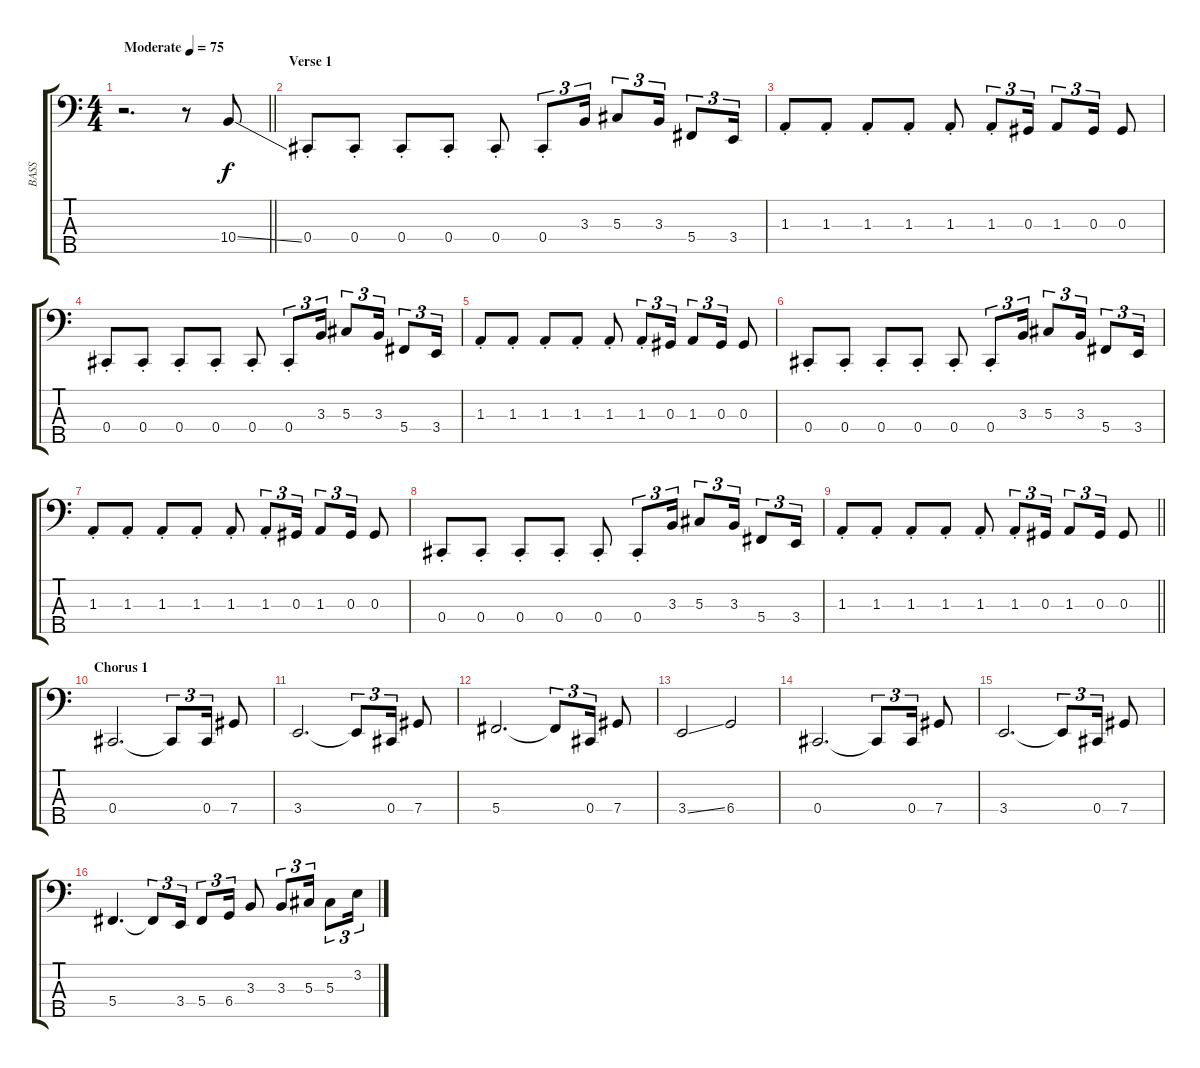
\track ("BASS" "BASS") {instrument electricbassfinger}
\staff {score tabs}
\tuning (Gb2 Db2 Ab1 Db1 Bb0) {hide}
\ts (4 4)
\tempo (75 "Moderate")
\clef f4
\barLineRight lightlight
\ks c
r.2{d dy f instrument electricbassfinger} r.8 10.4{ss}.8 |
\section ("" "Verse 1")
0.4{st}.8 0.4{st}.8 0.4{st}.8 0.4{st}.8 0.4{st}.8 0.4{st}.8{tu (3 2)} 3.3.16{tu (3 2)} 5.3.8{tu (3 2)} 3.3.16{tu (3 2)} 5.4.8{tu (3 2)} 3.4.16{tu (3 2)} |
1.3{st}.8 1.3{st}.8 1.3{st}.8 1.3{st}.8 1.3{st}.8 1.3{st}.8{tu (3 2)} 0.3.16{tu (3 2)} 1.3.8{tu (3 2)} 0.3.16{tu (3 2)} 0.3.8 |
0.4{st}.8 0.4{st}.8 0.4{st}.8 0.4{st}.8 0.4{st}.8 0.4{st}.8{tu (3 2)} 3.3.16{tu (3 2)} 5.3.8{tu (3 2)} 3.3.16{tu (3 2)} 5.4.8{tu (3 2)} 3.4.16{tu (3 2)} |
1.3{st}.8 1.3{st}.8 1.3{st}.8 1.3{st}.8 1.3{st}.8 1.3{st}.8{tu (3 2)} 0.3.16{tu (3 2)} 1.3.8{tu (3 2)} 0.3.16{tu (3 2)} 0.3.8 |
0.4{st}.8 0.4{st}.8 0.4{st}.8 0.4{st}.8 0.4{st}.8 0.4{st}.8{tu (3 2)} 3.3.16{tu (3 2)} 5.3.8{tu (3 2)} 3.3.16{tu (3 2)} 5.4.8{tu (3 2)} 3.4.16{tu (3 2)} |
1.3{st}.8 1.3{st}.8 1.3{st}.8 1.3{st}.8 1.3{st}.8 1.3{st}.8{tu (3 2)} 0.3.16{tu (3 2)} 1.3.8{tu (3 2)} 0.3.16{tu (3 2)} 0.3.8 |
0.4{st}.8 0.4{st}.8 0.4{st}.8 0.4{st}.8 0.4{st}.8 0.4{st}.8{tu (3 2)} 3.3.16{tu (3 2)} 5.3.8{tu (3 2)} 3.3.16{tu (3 2)} 5.4.8{tu (3 2)} 3.4.16{tu (3 2)} |
\barLineRight lightlight
1.3{st}.8 1.3{st}.8 1.3{st}.8 1.3{st}.8 1.3{st}.8 1.3{st}.8{tu (3 2)} 0.3.16{tu (3 2)} 1.3.8{tu (3 2)} 0.3.16{tu (3 2)} 0.3.8 |
\section ("" "Chorus 1")
0.4.2{d} 0.4{t}.8{tu (3 2)} 0.4.16{tu (3 2)} 7.4.8 |
3.4.2{d} 3.4{t}.8{tu (3 2)} 0.4.16{tu (3 2)} 7.4.8 |
5.4.2{d} 5.4{t}.8{tu (3 2)} 0.4.16{tu (3 2)} 7.4.8 |
3.4{ss}.2 6.4.2 |
0.4.2{d} 0.4{t}.8{tu (3 2)} 0.4.16{tu (3 2)} 7.4.8 |
3.4.2{d} 3.4{t}.8{tu (3 2)} 0.4.16{tu (3 2)} 7.4.8 |
5.4.4{d} 5.4{t}.8{tu (3 2)} 3.4.16{tu (3 2)} 5.4.8{tu (3 2)} 6.4.16{tu (3 2)} 3.3.8 3.3.8{tu (3 2)} 5.3.16{tu (3 2)} 5.3.8{tu (3 2)} 3.2.16{tu (3 2)}
